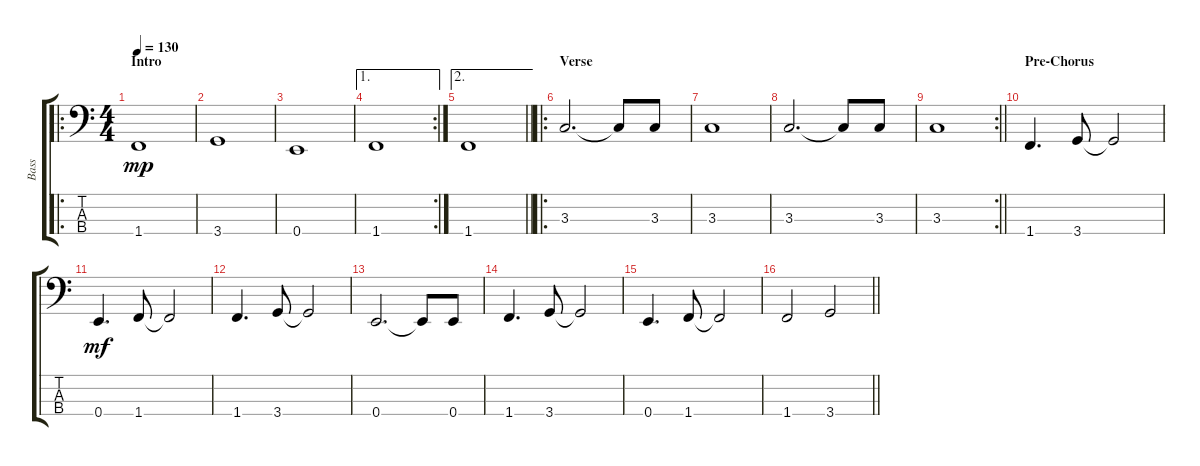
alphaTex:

\track ("Bass" "Bass") {instrument electricbassfinger}
\staff {score tabs}
\tuning (G2 D2 A1 E1) {hide}
\ro
\ts (4 4)
\section ("" "Intro")
\tempo 130
\clef f4
\ks c
1.4.1{dy mp instrument electricbassfinger} |
3.4.1 |
0.4.1 |
\ae 1
\rc 2
1.4.1 |
\ae 2
\barLineRight lightlight
1.4.1 |
\ro
\section ("" "Verse")
3.3.2{d} 3.3{t}.8 3.3.8 |
3.3.1 |
3.3.2{d} 3.3{t}.8 3.3.8 |
\rc 2
\barLineRight lightlight
3.3.1 |
\section ("" "Pre-Chorus")
1.4.4{d} 3.4.8 3.4{t}.2 |
0.4.4{d dy mf} 1.4.8 1.4{t}.2 |
1.4.4{d} 3.4.8 3.4{t}.2 |
0.4.2{d} 0.4{t}.8 0.4.8 |
1.4.4{d} 3.4.8 3.4{t}.2 |
0.4.4{d} 1.4.8 1.4{t}.2 |
\barLineRight lightlight
1.4.2 3.4.2
